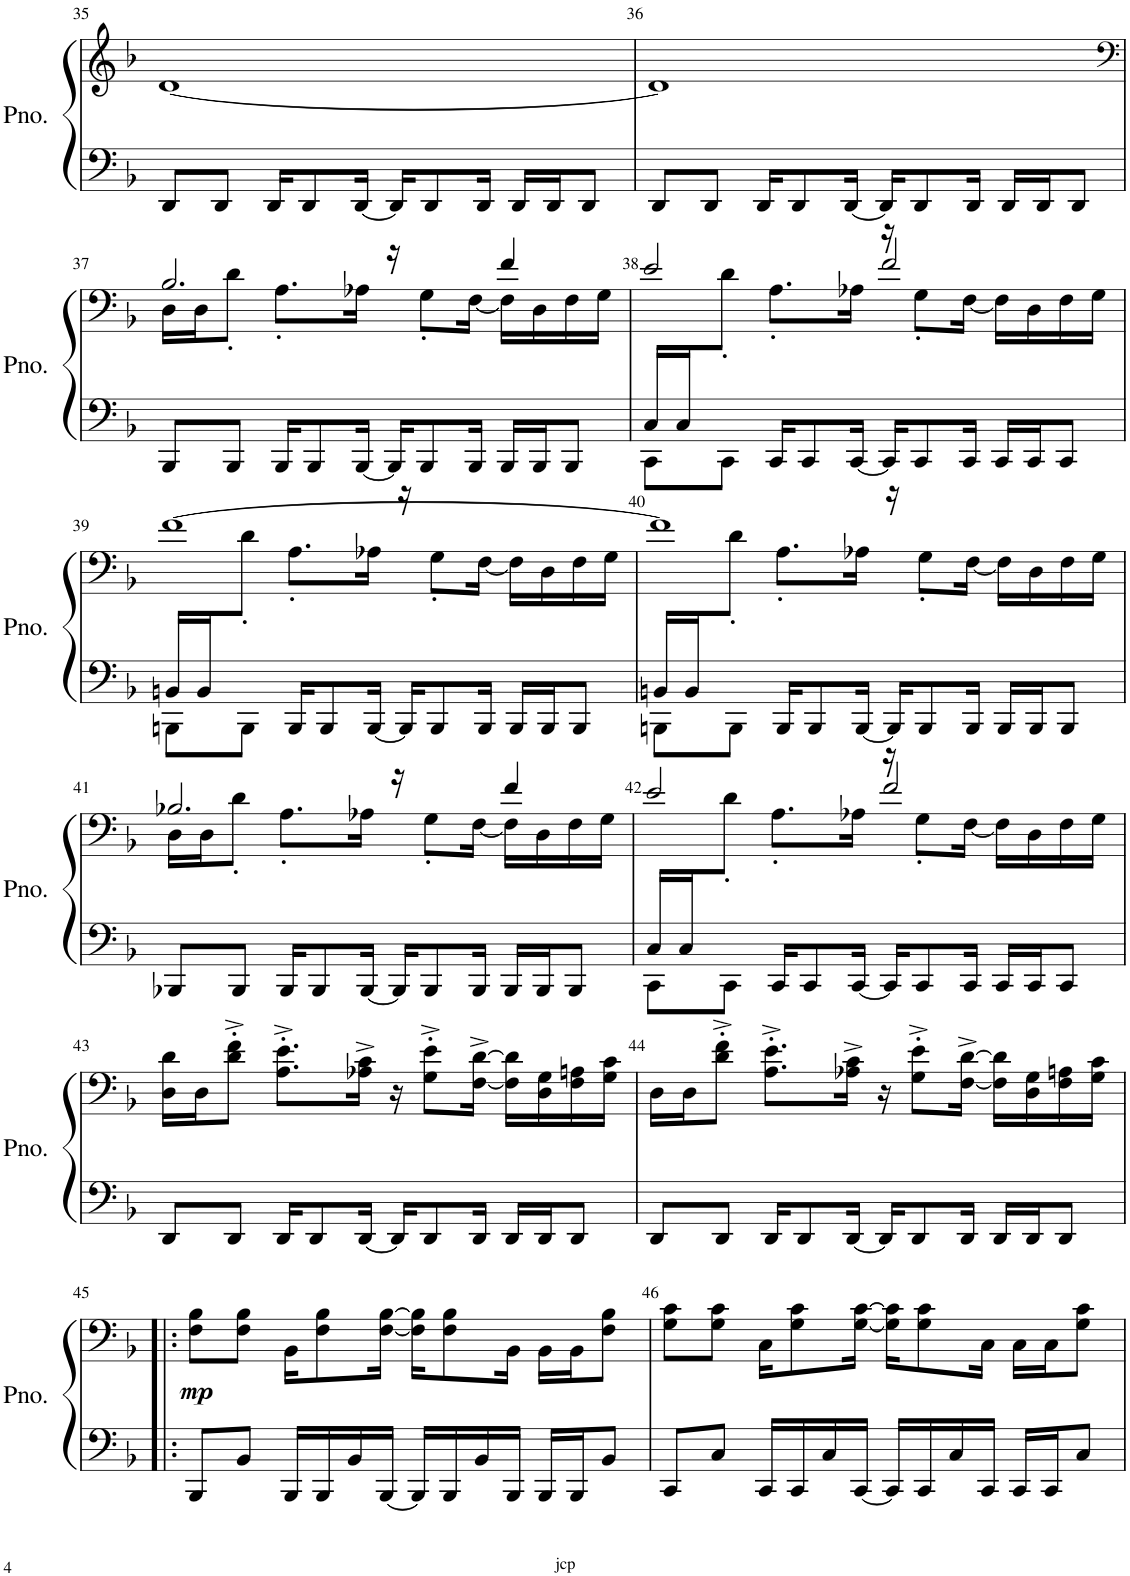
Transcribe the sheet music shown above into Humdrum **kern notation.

**kern	**kern	**dynam
*part1	*part1	*part1
*staff2	*staff1	*staff1/2
*I"Piano	*	*
*I'Pno.	*	*
!!LO:PB:g=z
*clefF4	*clefG2	*
*k[b-]	*k[b-]	*
*M4/4	*M4/4	*
=35	=35	=35
8DD/L	[1d	.
8DD/J	.	.
16DD/KL	.	.
8DD/	.	.
[16DD/Jk	.	.
16DD/KL]	.	.
8DD/	.	.
16DD/Jk	.	.
16DD/LL	.	.
16DD/J	.	.
8DD/J	.	.
=36	=36	=36
8DD/L	1d]	.
8DD/J	.	.
16DD/KL	.	.
8DD/	.	.
[16DD/Jk	.	.
16DD/KL]	.	.
8DD/	.	.
16DD/Jk	.	.
16DD/LL	.	.
16DD/J	.	.
8DD/J	.	.
!!LO:LB:g=z
=37	=37	=37
*	*clefF4	*
*	*^	*
8BBB-/L	16D\LL	2.B-/	.
.	16D\J	.	.
8BBB-/J	8d'\J	.	.
16BBB-/KL	8.A'\L	.	.
8BBB-/	.	.	.
[16BBB-/Jk	16A-X\Jk	.	.
16BBB-/KL]	16r	.	.
8BBB-/	8G'\L	.	.
16BBB-/Jk	[16F\Jk	.	.
16BBB-/LL	16F\LL]	4f/	.
16BBB-/J	16D\	.	.
8BBB-/J	16F\	.	.
.	16G\JJ	.	.
=38	=38	=38	=38
*^	*	*	*
16C/LL	8CC\L	8ryy	2e/	.
16C/J	.	.	.	.
2..ryy	8CC\J	8d'\J	.	.
.	16CC/KL	8.A'\L	.	.
.	8CC/	.	.	.
.	[16CC/Jk	16A-X\Jk	.	.
.	16CC/KL]	16r	2f/	.
.	8CC/	8G'\L	.	.
.	16CC/Jk	[16F\Jk	.	.
.	16CC/LL	16F\LL]	.	.
.	16CC/J	16D\	.	.
.	8CC/J	16F\	.	.
.	.	16G\JJ	.	.
!!LO:LB:g=z	!!
=39	=39	=39	=39	=39
16BBn/LL	8BBBn\L	8ryy	[>1f	.
16BB/J	.	.	.	.
2..ryy	8BBB\J	8d'\J	.	.
.	16BBB/KL	8.A'\L	.	.
.	8BBB/	.	.	.
.	[16BBB/Jk	16A-X\Jk	.	.
.	16BBB/KL]	16r	.	.
.	8BBB/	8G'\L	.	.
.	16BBB/Jk	[16F\Jk	.	.
.	16BBB/LL	16F\LL]	.	.
.	16BBB/J	16D\	.	.
.	8BBB/J	16F\	.	.
.	.	16G\JJ	.	.
=40	=40	=40	=40	=40
16BBn/LL	8BBBn\L	8ryy	1f]	.
16BB/J	.	.	.	.
2..ryy	8BBB\J	8d'\J	.	.
.	16BBB/KL	8.A'\L	.	.
.	8BBB/	.	.	.
.	[16BBB/Jk	16A-X\Jk	.	.
.	16BBB/KL]	16r	.	.
.	8BBB/	8G'\L	.	.
.	16BBB/Jk	[16F\Jk	.	.
.	16BBB/LL	16F\LL]	.	.
.	16BBB/J	16D\	.	.
.	8BBB/J	16F\	.	.
.	.	16G\JJ	.	.
*v	*v	*	*	*
!!LO:LB:g=z	!!
=41	=41	=41	=41
8BBB-X/L	16D\LL	2.B-X/	.
.	16D\J	.	.
8BBB-/J	8d'\J	.	.
16BBB-/KL	8.A'\L	.	.
8BBB-/	.	.	.
[16BBB-/Jk	16A-X\Jk	.	.
16BBB-/KL]	16r	.	.
8BBB-/	8G'\L	.	.
16BBB-/Jk	[16F\Jk	.	.
16BBB-/LL	16F\LL]	4f/	.
16BBB-/J	16D\	.	.
8BBB-/J	16F\	.	.
.	16G\JJ	.	.
=42	=42	=42	=42
*^	*	*	*
16C/LL	8CC\L	8ryy	2e/	.
16C/J	.	.	.	.
2..ryy	8CC\J	8d'\J	.	.
.	16CC/KL	8.A'\L	.	.
.	8CC/	.	.	.
.	[16CC/Jk	16A-X\Jk	.	.
.	16CC/KL]	16r	2f/	.
.	8CC/	8G'\L	.	.
.	16CC/Jk	[16F\Jk	.	.
.	16CC/LL	16F\LL]	.	.
.	16CC/J	16D\	.	.
.	8CC/J	16F\	.	.
.	.	16G\JJ	.	.
*v	*v	*	*	*
*	*v	*v	*
!!LO:LB:g=z
=43	=43	=43
8DD/L	16D\ 16d\LL	.
.	16D\J	.
8DD/J	8d\'^ 8f\'^J	.
16DD/KL	8.A\'^ 8.e\'^L	.
8DD/	.	.
[16DD/Jk	16A-X\^ 16c\^Jk	.
16DD/KL]	16r	.
8DD/	8G\'^ 8e\'^L	.
16DD/Jk	[16F\^ [16d\^Jk	.
16DD/LL	16F\] 16d\]LL	.
16DD/J	16D\ 16G\	.
8DD/J	16F\ 16An\	.
.	16G\ 16c\JJ	.
=44	=44	=44
8DD/L	16D\LL	.
.	16D\J	.
8DD/J	8d\'^ 8f\'^J	.
16DD/KL	8.A\'^ 8.e\'^L	.
8DD/	.	.
[16DD/Jk	16A-X\^ 16c\^Jk	.
16DD/KL]	16r	.
8DD/	8G\'^ 8e\'^L	.
16DD/Jk	[16F\^ [16d\^Jk	.
16DD/LL	16F\] 16d\]LL	.
16DD/J	16D\ 16G\	.
8DD/J	16F\ 16An\	.
.	16G\ 16c\JJ	.
!!LO:LB:g=z
=45!|:	=45!|:	=45!|:
!	!	!LO:DY:b
8BBB-/L	8F\ 8B-\L	mp
8BB-/J	8F\ 8B-\J	.
16BBB-/LL	16BB-\KL	.
16BBB-/	8F\ 8B-\	.
16BB-/	.	.
[16BBB-/JJ	[16F\ [16B-\Jk	.
16BBB-/LL]	16F\] 16B-\]KL	.
16BBB-/	8F\ 8B-\	.
16BB-/	.	.
16BBB-/JJ	16BB-\Jk	.
16BBB-/LL	16BB-\LL	.
16BBB-/J	16BB-\J	.
8BB-/J	8F\ 8B-\J	.
=46	=46	=46
8CC/L	8G\ 8c\L	.
8C/J	8G\ 8c\J	.
16CC/LL	16C\KL	.
16CC/	8G\ 8c\	.
16C/	.	.
[16CC/JJ	[16G\ [16c\Jk	.
16CC/LL]	16G\] 16c\]KL	.
16CC/	8G\ 8c\	.
16C/	.	.
16CC/JJ	16C\Jk	.
16CC/LL	16C\LL	.
16CC/J	16C\J	.
8C/J	8G\ 8c\J	.
=	=	=
*-	*-	*-
